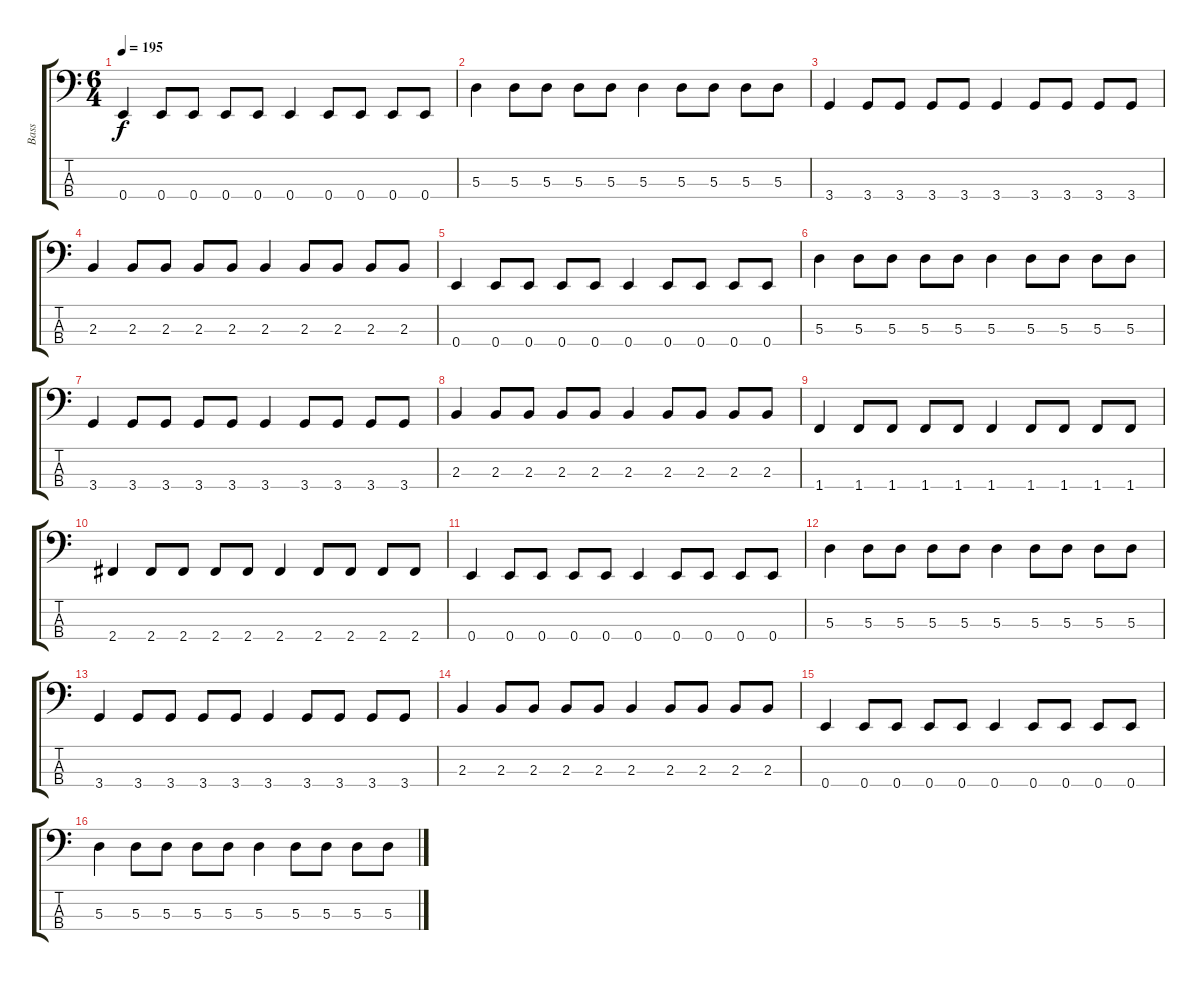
\track ("Bass" "Bass") {instrument electricbassfinger}
\staff {score tabs}
\tuning (G2 D2 A1 E1) {hide}
\ts (6 4)
\tempo 195
\clef f4
\ks c
0.4.4{dy f} 0.4.8 0.4.8 0.4.8 0.4.8 0.4.4 0.4.8 0.4.8 0.4.8 0.4.8 |
5.3.4 5.3.8 5.3.8 5.3.8 5.3.8 5.3.4 5.3.8 5.3.8 5.3.8 5.3.8 |
3.4.4 3.4.8 3.4.8 3.4.8 3.4.8 3.4.4 3.4.8 3.4.8 3.4.8 3.4.8 |
2.3.4 2.3.8 2.3.8 2.3.8 2.3.8 2.3.4 2.3.8 2.3.8 2.3.8 2.3.8 |
0.4.4 0.4.8 0.4.8 0.4.8 0.4.8 0.4.4 0.4.8 0.4.8 0.4.8 0.4.8 |
5.3.4 5.3.8 5.3.8 5.3.8 5.3.8 5.3.4 5.3.8 5.3.8 5.3.8 5.3.8 |
3.4.4 3.4.8 3.4.8 3.4.8 3.4.8 3.4.4 3.4.8 3.4.8 3.4.8 3.4.8 |
2.3.4 2.3.8 2.3.8 2.3.8 2.3.8 2.3.4 2.3.8 2.3.8 2.3.8 2.3.8 |
1.4.4 1.4.8 1.4.8 1.4.8 1.4.8 1.4.4 1.4.8 1.4.8 1.4.8 1.4.8 |
2.4.4 2.4.8 2.4.8 2.4.8 2.4.8 2.4.4 2.4.8 2.4.8 2.4.8 2.4.8 |
0.4.4 0.4.8 0.4.8 0.4.8 0.4.8 0.4.4 0.4.8 0.4.8 0.4.8 0.4.8 |
5.3.4 5.3.8 5.3.8 5.3.8 5.3.8 5.3.4 5.3.8 5.3.8 5.3.8 5.3.8 |
3.4.4 3.4.8 3.4.8 3.4.8 3.4.8 3.4.4 3.4.8 3.4.8 3.4.8 3.4.8 |
2.3.4 2.3.8 2.3.8 2.3.8 2.3.8 2.3.4 2.3.8 2.3.8 2.3.8 2.3.8 |
0.4.4 0.4.8 0.4.8 0.4.8 0.4.8 0.4.4 0.4.8 0.4.8 0.4.8 0.4.8 |
5.3.4 5.3.8 5.3.8 5.3.8 5.3.8 5.3.4 5.3.8 5.3.8 5.3.8 5.3.8
